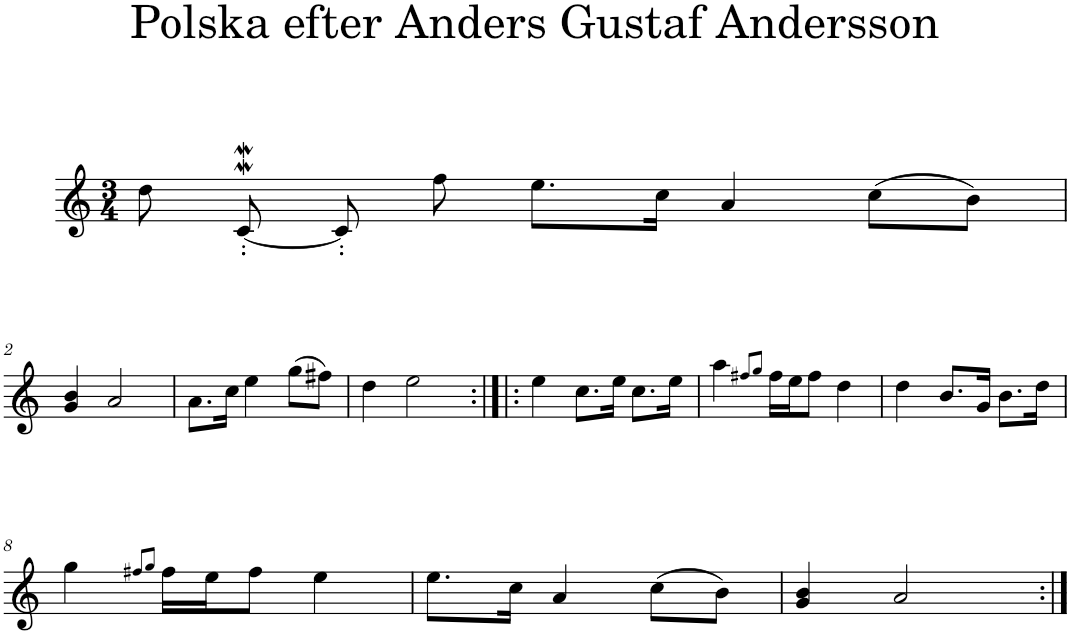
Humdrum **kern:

**kern
*part1
*staff1
*I"Piano
*I'Pno
*clefG2
*k[]
*M3/4
=1
8dd\
[8cww'''''/
8c''''/]
8ff\
8.ee\L
16cc\Jk
4a/
(8cc\L
8b\J)
!!LO:LB:g=z
=2
4g/ 4b/
2a/
=3
8.a\L
16cc\Jk
4ee\
(8gg\L
8ff#X\J)
=4
4dd\
2ee\
=5:|!|:
4ee\
8.cc\L
16ee\Jk
8.cc\L
16ee\Jk
=6
4aa\
8qff#X/L
8qgg/J
16ff#\LL
16ee\J
8ff#\J
4dd\
=7
4dd\
8.b/L
16g/Jk
8.b\L
16dd\Jk
!!LO:LB:g=z
=8
4gg\
8qff#X/L
8qgg/J
16ff#\LL
16ee\J
8ff#\J
4ee\
=9
8.ee\L
16cc\Jk
4a/
(8cc\L
8b\J)
=10
4g/ 4b/
2a/
=:|!
*-
